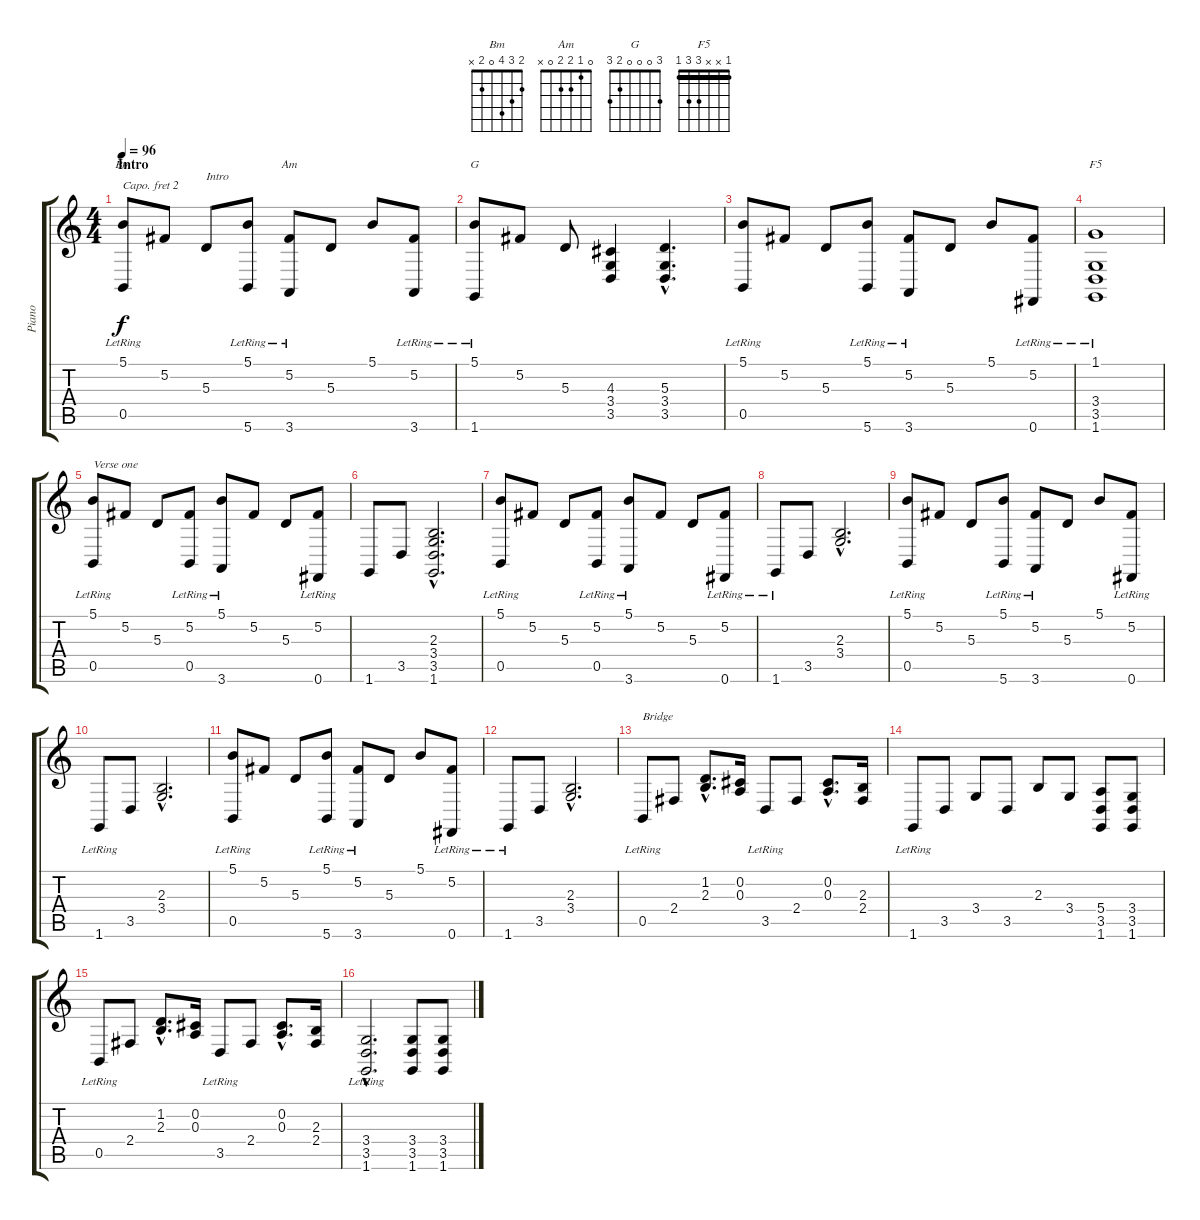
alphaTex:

\track ("Piano" "Piano") {instrument brightacousticpiano}
\staff {score tabs}
\capo 2
\tuning (E4 B3 G3 D3 A2 E2) {hide}
\chord ("Bm" 2 3 4 0 2 x)
\chord ("Am" 0 1 2 2 0 x)
\chord ("G" 3 0 0 0 2 3)
\chord ("F5" 1 x x 3 3 1) {barre 1}
\ts (4 4)
\section ("" "Intro")
\tempo 96
\clef g2
\ks c
(5.1 0.5{lr}).8{ch "Bm" dy f instrument brightacousticpiano} 5.2.8 5.3.8{txt "Intro"} (5.1 5.6{lr}).8 (5.2 3.6{lr}).8{ch "Am"} 5.3.8 5.1.8 (5.2 3.6{lr}).8 |
(5.1 1.6{lr}).8{ch "G"} 5.2.8 5.3.8 (4.3 3.4 3.5).4 (5.3{hac} 3.4{hac} 3.5{hac}).4{d} |
(5.1 0.5{lr}).8 5.2.8 5.3.8 (5.1 5.6{lr}).8 (5.2 3.6{lr}).8 5.3.8 5.1.8 (5.2 0.6{lr}).8 |
(1.1 3.4 3.5 1.6{lr}).1{ch "F5"} |
(5.1 0.5{lr}).8{txt "Verse one"} 5.2.8 5.3.8 (5.2 0.5{lr}).8 (5.1 3.6{lr}).8 5.2.8 5.3.8 (5.2 0.6{lr}).8 |
1.6.8 3.5.8 (2.3{hac} 3.4{hac} 3.5{hac} 1.6{hac}).2{d} |
(5.1 0.5{lr}).8 5.2.8 5.3.8 (5.2 0.5{lr}).8 (5.1 3.6{lr}).8 5.2.8 5.3.8 (5.2 0.6{lr}).8 |
1.6{lr}.8 3.5.8 (2.3{hac} 3.4{hac}).2{d} |
(5.1 0.5{lr}).8 5.2.8 5.3.8 (5.1 5.6{lr}).8 (5.2 3.6{lr}).8 5.3.8 5.1.8 (5.2 0.6{lr}).8 |
1.6{lr}.8 3.5.8 (2.3{hac} 3.4{hac}).2{d} |
(5.1 0.5{lr}).8 5.2.8 5.3.8 (5.1 5.6{lr}).8 (5.2 3.6{lr}).8 5.3.8 5.1.8 (5.2 0.6{lr}).8 |
1.6{lr}.8 3.5.8 (2.3{hac} 3.4{hac}).2{d} |
0.5{lr}.8{txt "Bridge"} 2.4.8 (1.2{hac} 2.3{hac}).8{d} (0.2 0.3).16 3.5{lr}.8 2.4.8 (0.2{hac} 0.3{hac}).8{d} (2.3 2.4).16 |
1.6{lr}.8 3.5.8 3.4.8 3.5.8 2.3.8 3.4.8 (5.4 3.5 1.6).8 (3.4 3.5 1.6).8 |
0.5{lr}.8 2.4.8 (1.2{hac} 2.3{hac}).8{d} (0.2 0.3).16 3.5{lr}.8 2.4.8 (0.2{hac} 0.3{hac}).8{d} (2.3 2.4).16 |
(3.4{hac} 3.5{hac} 1.6{hac lr}).2{d} (3.4 3.5 1.6).8 (3.4 3.5 1.6).8
